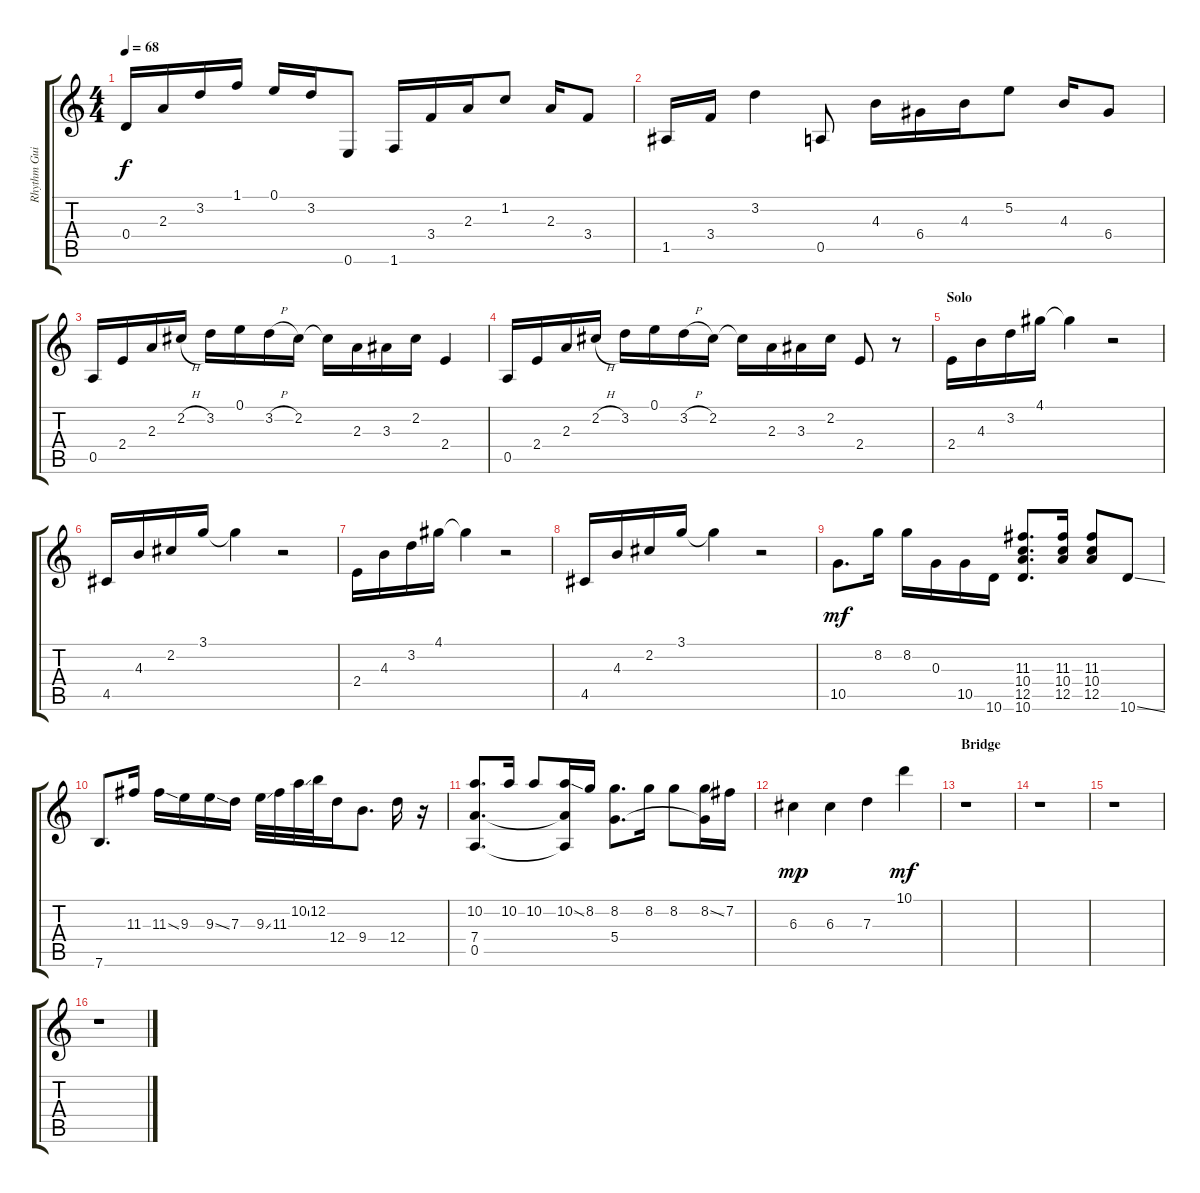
\track ("Rhythm Guitar - slight flange & overdriv" "Rhythm Gui") {instrument electricguitarclean}
\staff {score tabs}
\tuning (E4 B3 G3 D3 A2 E2) {hide}
\ts (4 4)
\tempo 68
\clef g2
\ks c
0.4.16{dy f} 2.3.16 3.2.16 1.1.16 0.1.16 3.2.16 0.6.8 1.6.16 3.4.16 2.3.16 1.2.8 2.3.16 3.4.8 |
1.5.16 3.4.16 3.2.4 0.5.8 4.3.16 6.4.16 4.3.16 5.2.8 4.3.16 6.4.8 |
0.5.16 2.4.16 2.3.16 2.2{h}.16 3.2.16 0.1.16 3.2{h}.16 2.2.16 2.2{t}.16 2.3.16 3.3.16 2.2.16 2.4.4 |
0.5.16 2.4.16 2.3.16 2.2{h}.16 3.2.16 0.1.16 3.2{h}.16 2.2.16 2.2{t}.16 2.3.16 3.3.16 2.2.16 2.4.8 r.8 |
\section ("" "Solo")
2.4.16 4.3.16 3.2.16 4.1.16 4.1{t}.4 r.2 |
4.5.16 4.3.16 2.2.16 3.1.16 3.1{t}.4 r.2 |
2.4.16 4.3.16 3.2.16 4.1.16 4.1{t}.4 r.2 |
4.5.16 4.3.16 2.2.16 3.1.16 3.1{t}.4 r.2 |
10.5.8{d dy mf} 8.2.16 8.2.16 0.3.16 10.5.16 10.6.16 (11.3 10.4 12.5 10.6).8{d} (11.3 10.4 12.5).16 (11.3 10.4 12.5).8 10.6{ss}.8 |
7.6.8{d} 11.3.16 11.3{ss}.16 9.3.16 9.3{ss}.16 7.3.16 9.3{ss}.32 11.3.32 10.2{ss}.32 12.2.32 12.4.16 9.4.8{d} 12.4.16 r.16 |
(10.2 7.4 0.5).8{d} 10.2.16 10.2.8 (10.2{ss} 7.4{t} 0.5{t}).16 8.2.16 (8.2 5.4).8{d} 8.2.16 8.2.8 (8.2{ss} 5.4{t}).16 7.2.16 |
6.3.4{dy mp} 6.3.4 7.3.4 10.1.4{dy mf} |
\section ("" "Bridge")
r.1 |
r.1 |
r.1 |
r.1
